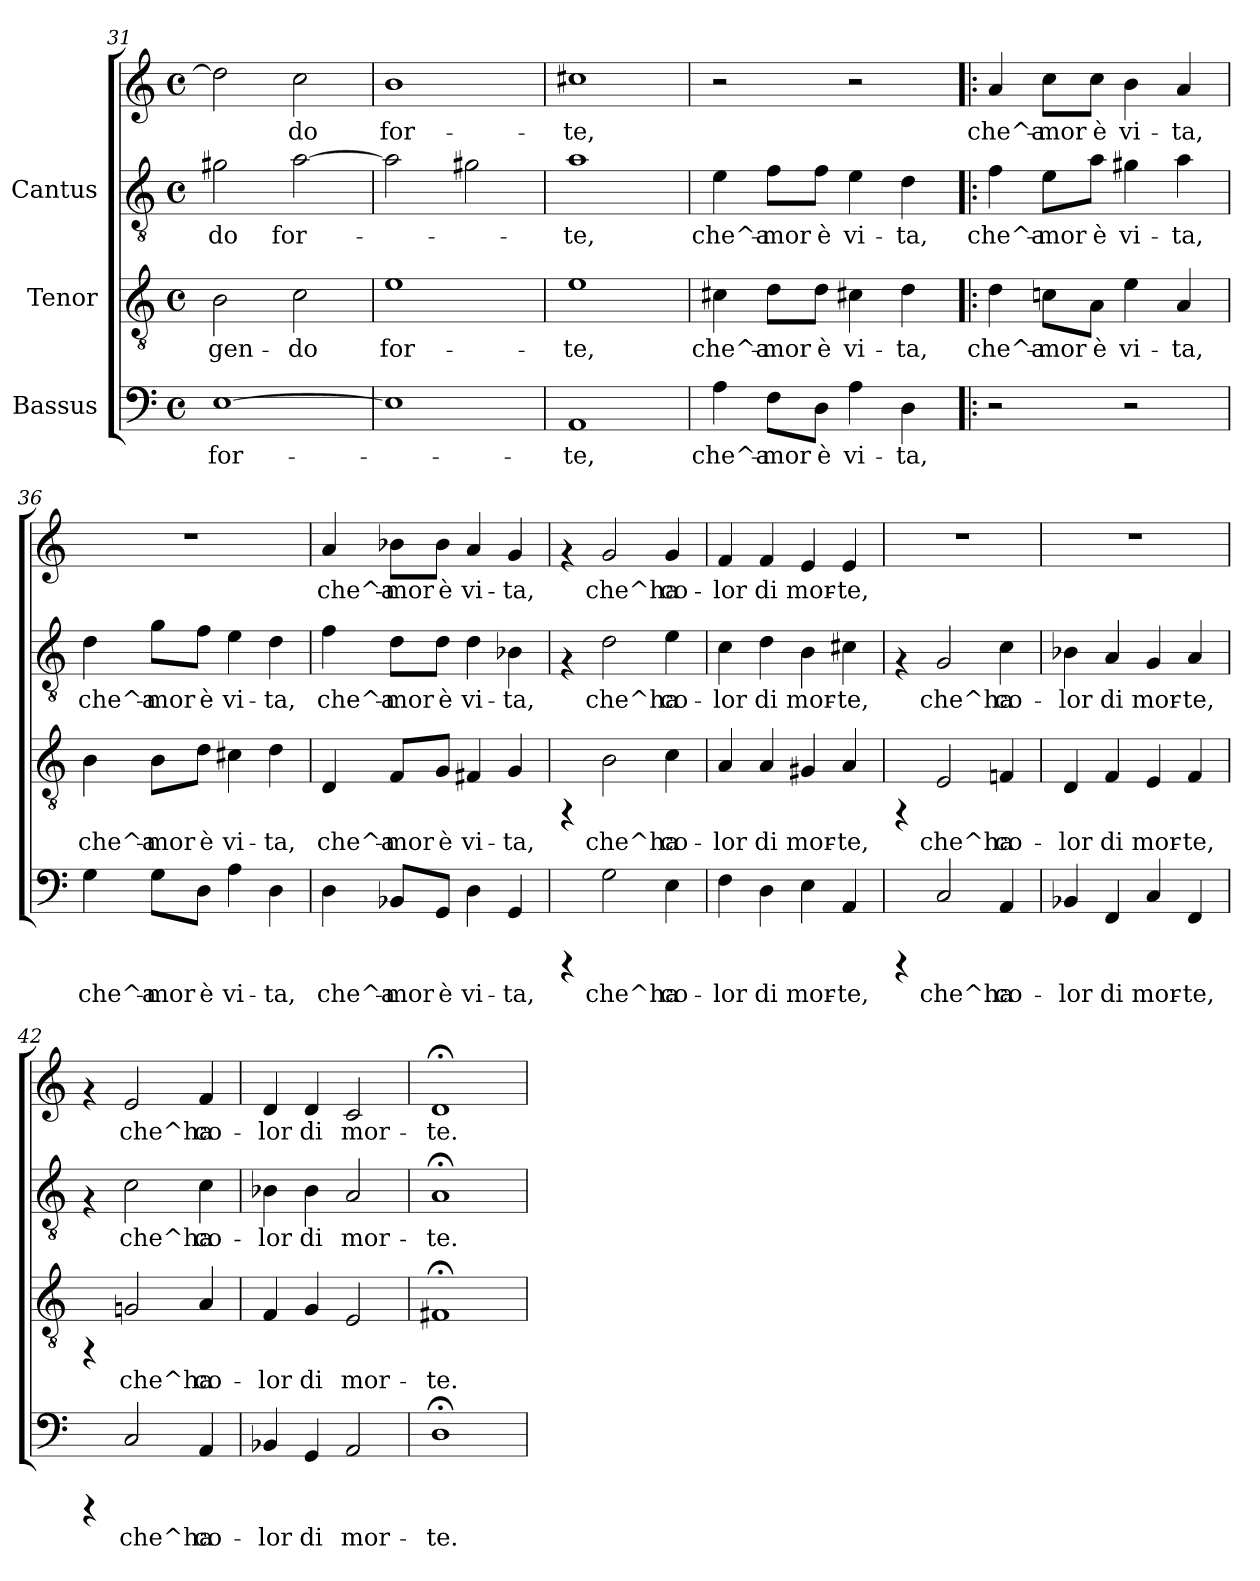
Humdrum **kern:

**kern	**text	**kern	**text	**kern	**text	**kern	**text
*part3	*part3	*part2	*part2	*part1	*part1	*part1	*part1
*staff4	*staff4	*staff3	*staff3	*staff2	*staff2	*staff1	*staff1
*I"Bassus	*	*I"Tenor	*	*I"Cantus	*	*	*
*clefF4	*	*clefGv2	*	*clefGv2	*	*clefG2	*
*M4/4	*	*M4/4	*	*M4/4	*	*M4/4	*
*met(c)	*	*met(c)	*	*met(c)	*	*met(c)	*
=31	=31	=31	=31	=31	=31	=31	=31
!	!LO:LY:b:cj	!	!LO:LY:b:cj	!	!LO:LY:b:cj	!	!LO:LY:b:cj
[>1E	for-	2B\	-gen-	2g#X\	do	2dd\]	-
!	!	!	!LO:LY:b:cj	!	!LO:LY:b:cj	!	!LO:LY:b:cj
.	.	2c\	-do	[>2a\	for-	2cc\	do
=32	=32	=32	=32	=32	=32	=32	=32
!	!	!	!LO:LY:b:cj	!	!	!	!LO:LY:b:cj
1E]	.	1e	for-	2a\]	.	1b	-for-
.	.	.	.	2g#X\	.	.	.
=33	=33	=33	=33	=33	=33	=33	=33
!	!LO:LY:b:cj	!	!LO:LY:b:cj	!	!LO:LY:b:cj	!	!LO:LY:b:cj
1AA	-te,	1e	-te,	1a	te,	1cc#X	-te,
=34	=34	=34	=34	=34	=34	=34	=34
!	!LO:LY:b:cj	!	!LO:LY:b:cj	!	!LO:LY:b:cj	!	!
4A\	che^a-	4c#X\	che^a-	4e\	che^a-	2r	.
!	!LO:LY:b:cj	!	!LO:LY:b:cj	!	!LO:LY:b:cj	!	!
8F\L	-mor	8d\L	-mor	8f\L	-mor	.	.
!	!LO:LY:b:cj	!	!LO:LY:b:cj	!	!LO:LY:b:cj	!	!
8D\J	è	8d\J	è	8f\J	è	.	.
!	!LO:LY:b:cj	!	!LO:LY:b:cj	!	!LO:LY:b:cj	!	!
4A\	vi-	4c#X\	vi-	4e\	vi-	2r	.
!	!LO:LY:b:cj	!	!LO:LY:b:cj	!	!LO:LY:b:cj	!	!
4D\	-ta,	4d\	-ta,	4d\	-ta,	.	.
=35!|:	=35!|:	=35!|:	=35!|:	=35!|:	=35!|:	=35!|:	=35!|:
!	!	!	!LO:LY:b:cj	!	!LO:LY:b:cj	!	!LO:LY:b:cj
2r	.	4d\	che^a-	4f\	che^a-	4a/	che^a-
!	!	!	!LO:LY:b:cj	!	!LO:LY:b:cj	!	!LO:LY:b:cj
.	.	8cn\L	-mor	8e\L	-mor	8cc\L	-mor
!	!	!	!LO:LY:b:cj	!	!LO:LY:b:cj	!	!LO:LY:b:cj
.	.	8A\J	è	8a\J	è	8cc\J	è
!	!	!	!LO:LY:b:cj	!	!LO:LY:b:cj	!	!LO:LY:b:cj
2r	.	4e\	vi-	4g#X\	vi-	4b\	vi-
!	!	!	!LO:LY:b:cj	!	!LO:LY:b:cj	!	!LO:LY:b:cj
.	.	4A/	-ta,	4a\	-ta,	4a/	-ta,
!!LO:PB:g=z
=36	=36	=36	=36	=36	=36	=36	=36
!	!LO:LY:b:cj	!	!LO:LY:b:cj	!	!LO:LY:b:cj	!	!
4G\	che^a-	4B\	che^a-	4d\	che^a-	1r	.
!	!LO:LY:b:cj	!	!LO:LY:b:cj	!	!LO:LY:b:cj	!	!
8G\L	-mor	8B\L	-mor	8g\L	-mor	.	.
!	!LO:LY:b:cj	!	!LO:LY:b:cj	!	!LO:LY:b:cj	!	!
8D\J	è	8d\J	è	8f\J	è	.	.
!	!LO:LY:b:cj	!	!LO:LY:b:cj	!	!LO:LY:b:cj	!	!
4A\	vi-	4c#X\	vi-	4e\	vi-	.	.
!	!LO:LY:b:cj	!	!LO:LY:b:cj	!	!LO:LY:b:cj	!	!
4D\	-ta,	4d\	-ta,	4d\	-ta,	.	.
=37	=37	=37	=37	=37	=37	=37	=37
!	!LO:LY:b:cj	!	!LO:LY:b:cj	!	!LO:LY:b:cj	!	!LO:LY:b:cj
4D\	che^a-	4D/	che^a-	4f\	che^a-	4a/	che^a-
!	!LO:LY:b:cj	!	!LO:LY:b:cj	!	!LO:LY:b:cj	!	!LO:LY:b:cj
8BB-X/L	-mor	8F/L	-mor	8d\L	-mor	8b-X\L	-mor
!	!LO:LY:b:cj	!	!LO:LY:b:cj	!	!LO:LY:b:cj	!	!LO:LY:b:cj
8GG/J	è	8G/J	è	8d\J	è	8b-\J	è
!	!LO:LY:b:cj	!	!LO:LY:b:cj	!	!LO:LY:b:cj	!	!LO:LY:b:cj
4D\	vi-	4F#X/	vi-	4d\	vi-	4a/	vi-
!	!LO:LY:b:cj	!	!LO:LY:b:cj	!	!LO:LY:b:cj	!	!LO:LY:b:cj
4GG/	-ta,	4G/	-ta,	4B-X\	-ta,	4g/	-ta,
=38	=38	=38	=38	=38	=38	=38	=38
4rCCC	.	4rFF	.	4rF	.	4rf	.
!	!LO:LY:b:cj	!	!LO:LY:b:cj	!	!LO:LY:b:cj	!	!LO:LY:b:cj
2G\	che^ha	2B\	che^ha	2d\	-che^ha	2g/	che^ha
!	!LO:LY:b:cj	!	!LO:LY:b:cj	!	!LO:LY:b:cj	!	!LO:LY:b:cj
4E\	co-	4c\	co-	4e\	co-	4g/	co-
=39	=39	=39	=39	=39	=39	=39	=39
!	!LO:LY:b:cj	!	!LO:LY:b:cj	!	!LO:LY:b:cj	!	!LO:LY:b:cj
4F\	-lor	4A/	-lor	4c\	lor	4f/	-lor
!	!LO:LY:b:cj	!	!LO:LY:b:cj	!	!LO:LY:b:cj	!	!LO:LY:b:cj
4D\	di	4A/	di	4d\	di	4f/	di
!	!LO:LY:b:cj	!	!LO:LY:b:cj	!	!LO:LY:b:cj	!	!LO:LY:b:cj
4E\	mor-	4G#X/	mor-	4B\	mor-	4e/	mor-
!	!LO:LY:b:cj	!	!LO:LY:b:cj	!	!LO:LY:b:cj	!	!LO:LY:b:cj
4AA/	-te,	4A/	-te,	4c#X\	-te,	4e/	-te,
=40	=40	=40	=40	=40	=40	=40	=40
4rCCC	.	4rFF	.	4rF	.	1r	.
!	!LO:LY:b:cj	!	!LO:LY:b:cj	!	!LO:LY:b:cj	!	!
2C/	che^ha	2E/	che^ha	2G/	che^ha	.	.
!	!LO:LY:b:cj	!	!LO:LY:b:cj	!	!LO:LY:b:cj	!	!
4AA/	co-	4Fn/	co-	4c\	co-	.	.
!!LO:LB:g=z
=41	=41	=41	=41	=41	=41	=41	=41
!	!LO:LY:b:cj	!	!LO:LY:b:cj	!	!LO:LY:b:cj	!	!
4BB-X/	-lor	4D/	-lor	4B-X\	-lor	1r	.
!	!LO:LY:b:cj	!	!LO:LY:b:cj	!	!LO:LY:b:cj	!	!
4FF/	di	4F/	di	4A/	di	.	.
!	!LO:LY:b:cj	!	!LO:LY:b:cj	!	!LO:LY:b:cj	!	!
4C/	mor-	4E/	mor-	4G/	mor-	.	.
!	!LO:LY:b:cj	!	!LO:LY:b:cj	!	!LO:LY:b:cj	!	!
4FF/	-te,	4F/	-te,	4A/	-te,	.	.
=42	=42	=42	=42	=42	=42	=42	=42
4rCCC	.	4rFF	.	4rF	.	4rf	.
!	!LO:LY:b:cj	!	!LO:LY:b:cj	!	!LO:LY:b:cj	!	!LO:LY:b:cj
2C/	che^ha	2Gn/	che^ha	2c\	-che^ha	2e/	che^ha
!	!LO:LY:b:cj	!	!LO:LY:b:cj	!	!LO:LY:b:cj	!	!LO:LY:b:cj
4AA/	co-	4A/	co-	4c\	co-	4f/	co-
=43	=43	=43	=43	=43	=43	=43	=43
!	!LO:LY:b:cj	!	!LO:LY:b:cj	!	!LO:LY:b:cj	!	!LO:LY:b:cj
4BB-X/	-lor	4F/	-lor	4B-X\	-lor	4d/	-lor
!	!LO:LY:b:cj	!	!LO:LY:b:cj	!	!LO:LY:b:cj	!	!LO:LY:b:cj
4GG/	di	4G/	di	4B-\	di	4d/	di
!	!LO:LY:b:cj	!	!LO:LY:b:cj	!	!LO:LY:b:cj	!	!LO:LY:b:cj
2AA/	mor-	2E/	mor-	2A/	mor-	2c/	mor-
=44	=44	=44	=44	=44	=44	=44	=44
!	!LO:LY:b:cj	!	!LO:LY:b:cj	!	!LO:LY:b:cj	!	!LO:LY:b:cj
1D;<	-te.	1F#X;<	-te.	1A;<	te.	1d;<	-te.
=	=	=	=	=	=	=	=
*-	*-	*-	*-	*-	*-	*-	*-
